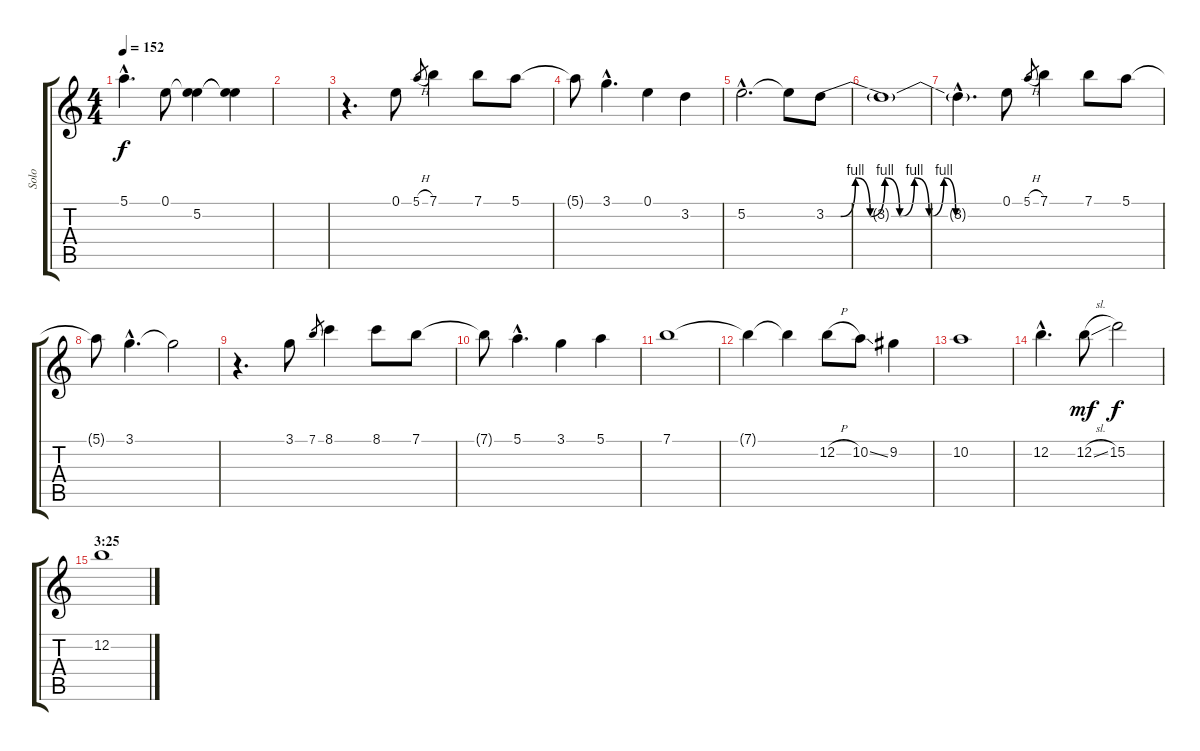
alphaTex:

\track ("Solo" "Solo") {instrument distortionguitar}
\staff {score tabs}
\tuning (E4 B3 G3 D3 A2 E2) {hide}
\ts (4 4)
\tempo 152
\clef g2
\ks c
5.1{hac}.4{d dy f} 0.1.8 (0.1{t} 5.2).4 (0.1{t} 5.2{t}).4 |
|
r.4{d} 0.1.8 5.1{h}.8{gr} 7.1.4 7.1.8 5.1.8 |
5.1{t}.8 3.1{hac}.4{d} 0.1.4 3.2.4 |
5.2{hac}.2{d} 5.2{t}.8 3.2{be (custom 0 0 5 0 10 4 15 0 20 4 25 0 30 4 35 0 40 4 44 0 60 0)}.8 |
3.2{t}.1 |
3.2{hac t}.4{d} 0.1.8 5.1{h}.8{gr} 7.1.4 7.1.8 5.1.8 |
5.1{t}.8 3.1{hac}.4{d} 3.1{t}.2 |
r.4{d} 3.1.8 7.1.8{gr} 8.1.4 8.1.8 7.1.8 |
7.1{t}.8 5.1{hac}.4{d} 3.1.4 5.1.4 |
7.1.1 |
7.1{t}.4 7.1{t}.4 12.2{h}.8 10.2{ss}.8 9.2.4 |
10.2.1 |
12.2{hac}.4{d} 12.2{sl}.8{dy mf} 15.2.2{dy f} |
\section ("" "3:25")
12.2.1
